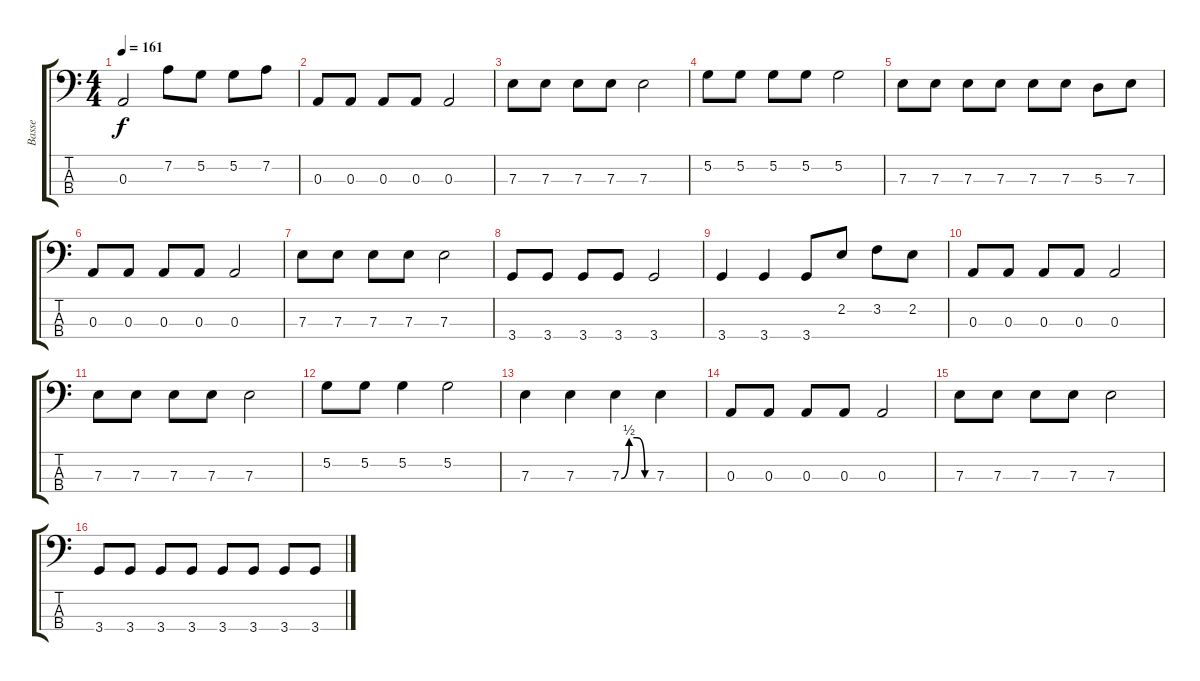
\track ("Basse" "Basse") {instrument electricbassfinger}
\staff {score tabs}
\tuning (G2 D2 A1 E1) {hide}
\ts (4 4)
\tempo 161
\clef f4
\ks c
0.3{t}.2{dy f} 7.2.8 5.2.8 5.2.8 7.2.8 |
0.3.8 0.3.8 0.3.8 0.3.8 0.3.2 |
7.3.8 7.3.8 7.3.8 7.3.8 7.3.2 |
5.2.8 5.2.8 5.2.8 5.2.8 5.2.2 |
7.3.8 7.3.8 7.3.8 7.3.8 7.3.8 7.3.8 5.3.8 7.3.8 |
0.3.8 0.3.8 0.3.8 0.3.8 0.3.2 |
7.3.8 7.3.8 7.3.8 7.3.8 7.3.2 |
3.4.8 3.4.8 3.4.8 3.4.8 3.4.2 |
3.4.4 3.4.4 3.4.8 2.2.8 3.2.8 2.2.8 |
0.3.8 0.3.8 0.3.8 0.3.8 0.3.2 |
7.3.8 7.3.8 7.3.8 7.3.8 7.3.2 |
5.2.8 5.2.8 5.2.4 5.2.2 |
7.3.4 7.3.4 7.3{be (custom 0 0 15 2 30 2 45 0 60 0)}.4 7.3.4 |
0.3.8 0.3.8 0.3.8 0.3.8 0.3.2 |
7.3.8 7.3.8 7.3.8 7.3.8 7.3.2 |
3.4.8 3.4.8 3.4.8 3.4.8 3.4.8 3.4.8 3.4.8 3.4.8
